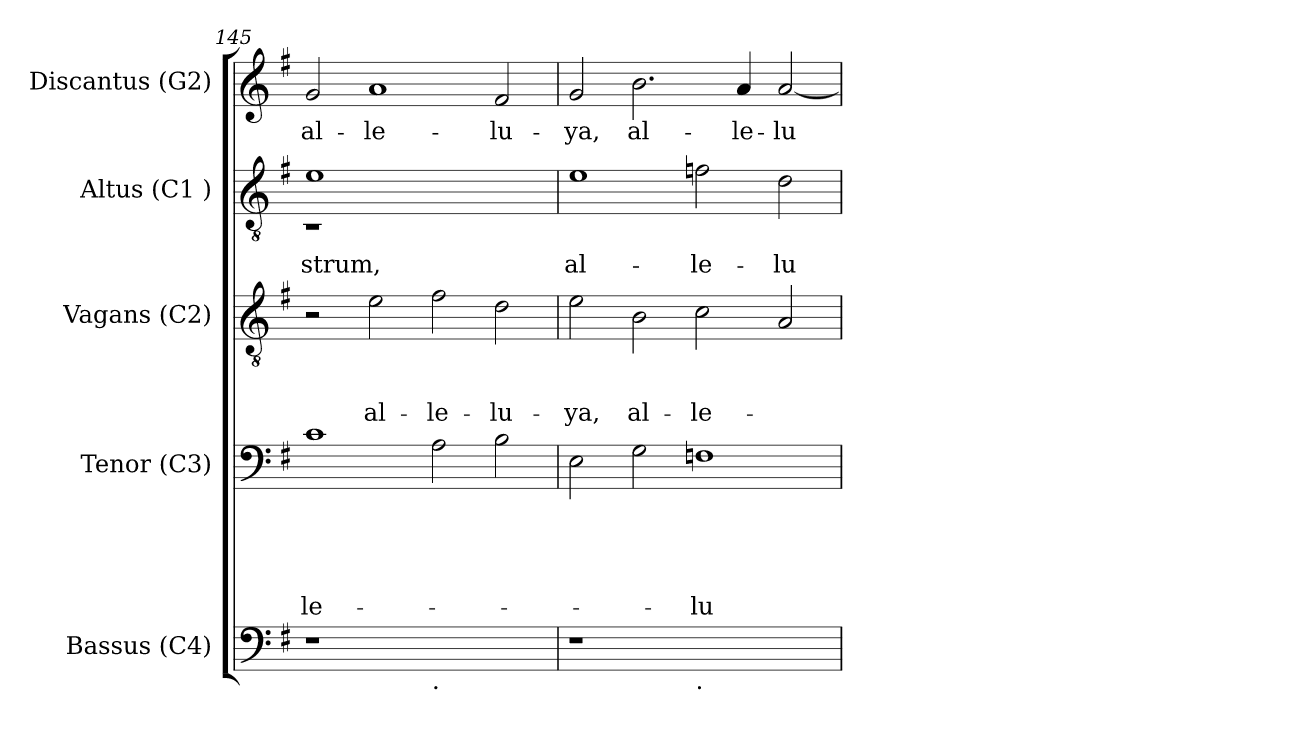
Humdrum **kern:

**kern	**kern	**text	**text	**text	**text	**text	**kern	**text	**text	**text	**kern	**text	**text	**kern	**text
*part5	*part4	*part4	*part4	*part4	*part4	*part4	*part3	*part3	*part3	*part3	*part2	*part2	*part2	*part1	*part1
*staff5	*staff4	*staff4	*staff4	*staff4	*staff4	*staff4	*staff3	*staff3	*staff3	*staff3	*staff2	*staff2	*staff2	*staff1	*staff1
*I"Bassus (C4)	*I"Tenor (C3)	*	*	*	*	*	*I"Vagans (C2)	*	*	*	*I"Altus (C1 )	*	*	*I"Discantus (G2)	*
*I'B.	*I'T.	*	*	*	*	*	*I'V.	*	*	*	*I'A.	*	*	*I'D.	*
*clefF4	*clefF4	*	*	*	*	*	*clefGv2	*	*	*	*clefGv2	*	*	*clefG2	*
*k[f#]	*k[f#]	*	*	*	*	*	*k[f#]	*	*	*	*k[f#]	*	*	*k[f#]	*
*G:	*G:	*	*	*	*	*	*G:	*	*	*	*G:	*	*	*G:	*
=145	=145	=145	=145	=145	=145	=145	=145	=145	=145	=145	=145	=145	=145	=145	=145
!	!	!	!	!	!	!LO:LY:b	!	!	!	!	!	!	!LO:LY:b	!	!LO:LY:b
*	*	*	*	*	*	*	*	*	*	*	*^	*	*	*	*
1r	1c	.	.	.	.	-le-	2r	.	.	.	1e	1rC	.	-strum,	2g/	al-
!	!	!	!	!	!	!	!	!	!	!LO:LY:b	!	!	!	!	!	!LO:LY:b
.	.	.	.	.	.	.	2e\	.	.	al-	.	.	.	.	1a	-le-
!LO:TX:b:t=.	!	!	!	!	!	!	!	!	!	!	!	!	!	!	!	!
!	!	!	!	!	!	!	!	!	!	!LO:LY:b	!	!	!	!	!	!
1ryy	2A\	.	.	.	.	.	2f#\	.	.	-le-	1ryy	1ryy	.	.	.	.
!	!	!	!	!	!	!	!	!	!	!LO:LY:b	!	!	!	!	!	!LO:LY:b
.	2B\	.	.	.	.	.	2d\	.	.	-lu-	.	.	.	.	2f#/	-lu-
*	*	*	*	*	*	*	*	*	*	*	*v	*v	*	*	*	*
=146	=146	=146	=146	=146	=146	=146	=146	=146	=146	=146	=146	=146	=146	=146	=146
!	!	!	!	!	!	!	!	!	!	!LO:LY:b	!	!	!LO:LY:b	!	!LO:LY:b
1r	2E\	.	.	.	.	.	2e\	.	.	-ya,	1e	.	al-	2g/	-ya,
!	!	!	!	!	!	!	!	!	!	!LO:LY:b	!	!	!	!	!LO:LY:b
.	2G\	.	.	.	.	.	2B\	.	.	al-	.	.	.	2.b\	al-
!LO:TX:b:t=.	!	!	!	!	!	!	!	!	!	!	!	!	!	!	!
!	!	!	!	!	!	!LO:LY:b	!	!	!	!LO:LY:b	!	!	!LO:LY:b	!	!
1ryy	1Fn	.	.	.	.	-lu-	2c\	.	.	-le-	2fn\	.	-le-	.	.
!	!	!	!	!	!	!	!	!	!	!	!	!	!	!	!LO:LY:b
.	.	.	.	.	.	.	.	.	.	.	.	.	.	4a/	-le-
!	!	!	!	!	!	!	!	!	!	!	!	!	!LO:LY:b	!	!LO:LY:b
.	.	.	.	.	.	.	2A/	.	.	.	2d\	.	-lu-	[<2a/	-lu-
=	=	=	=	=	=	=	=	=	=	=	=	=	=	=	=
*-	*-	*-	*-	*-	*-	*-	*-	*-	*-	*-	*-	*-	*-	*-	*-
